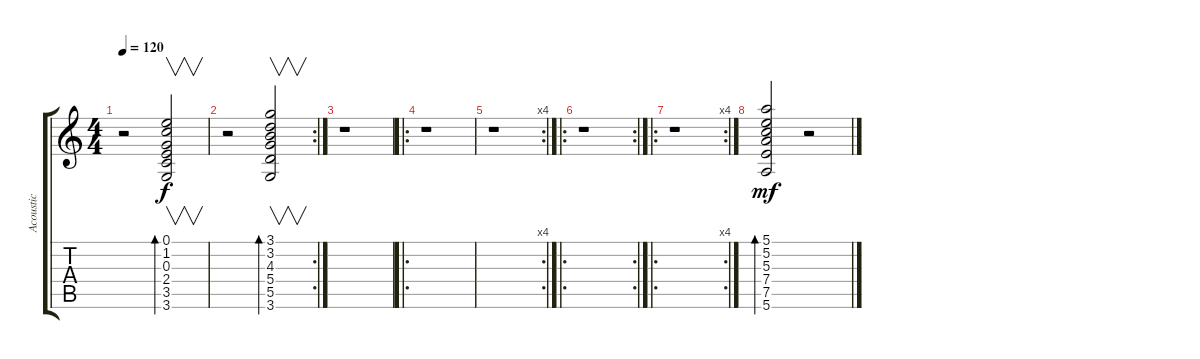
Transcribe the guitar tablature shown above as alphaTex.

\track ("Acoustic" "Acoustic") {instrument acousticguitarsteel}
\staff {score tabs}
\tuning (E4 B3 G3 D3 A2 E2) {hide}
\ts (4 4)
\tempo 120
\clef g2
\ks c
r.2{dy f} (0.1 1.2 0.3 2.4 3.5 3.6).2{v bd 60} |
\rc 2
r.2 (3.1 3.2 4.3 5.4 5.5 3.6).2{v bd 60} |
r.1 |
\ro
r.1 |
\rc 4
r.1 |
\ro
\rc 2
r.1 |
\ro
\rc 4
r.1 |
(5.1 5.2 5.3 7.4 7.5 5.6).2{bd 120 dy mf} r.2
